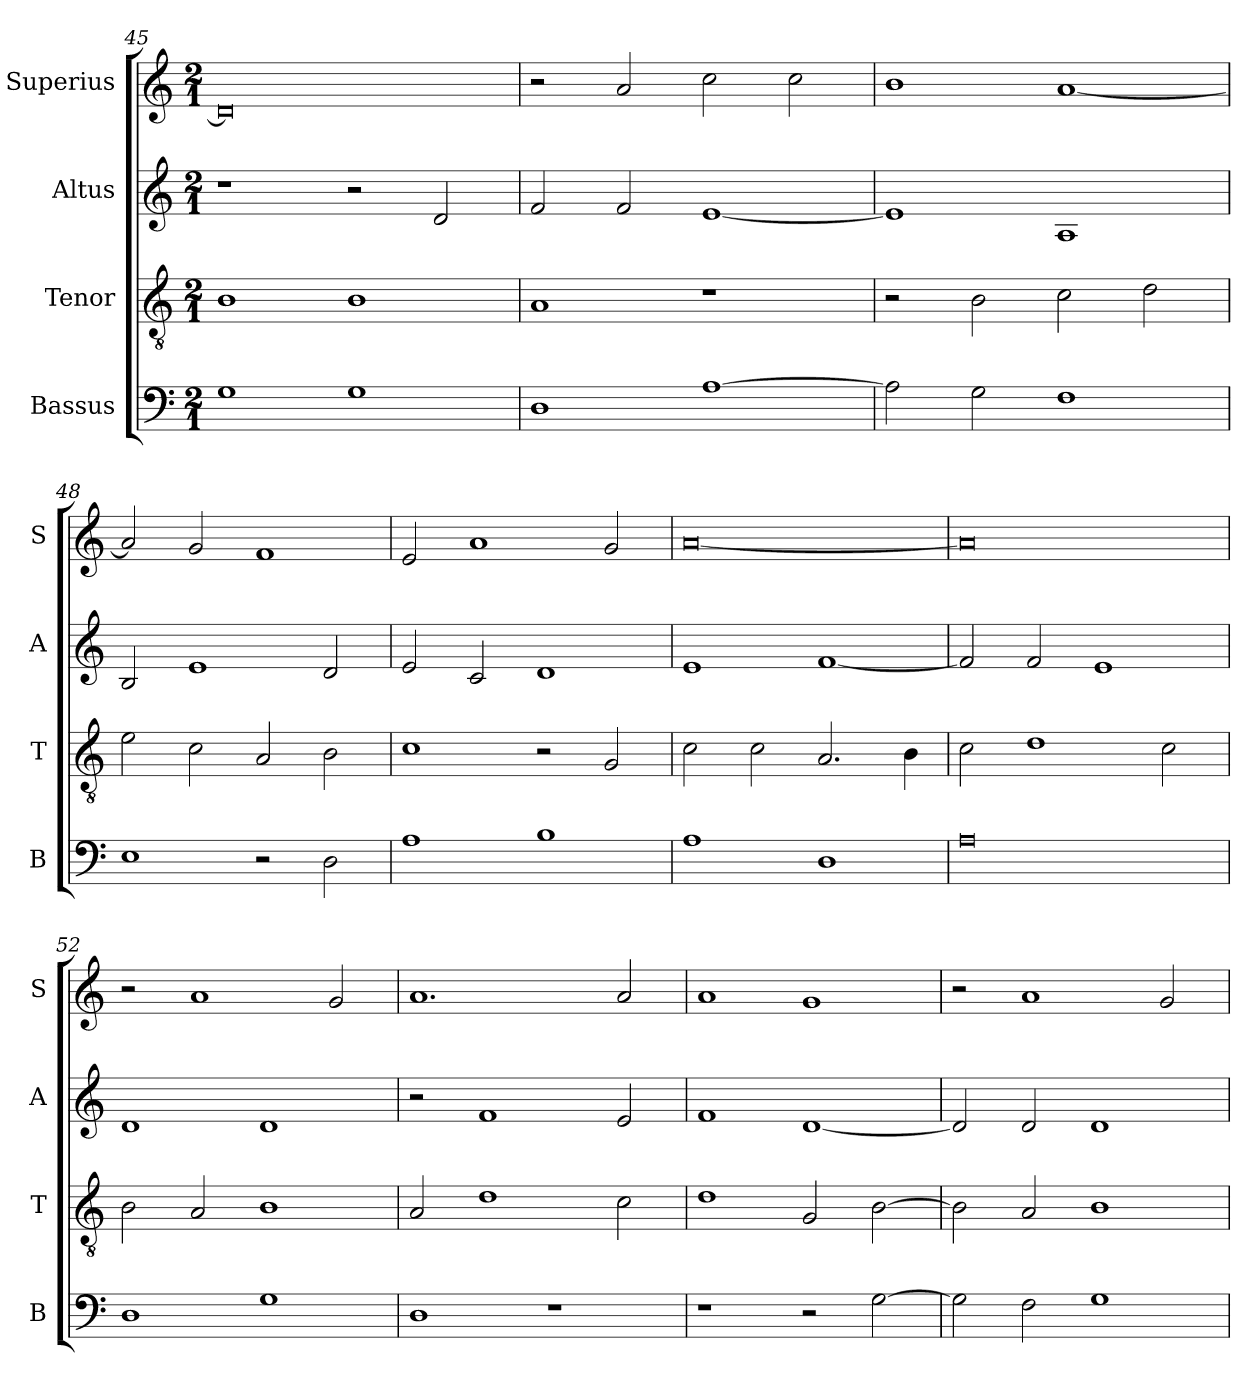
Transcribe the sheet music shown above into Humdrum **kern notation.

**kern	**kern	**kern	**kern
*part4	*part3	*part2	*part1
*staff4	*staff3	*staff2	*staff1
*I"Bassus	*I"Tenor	*I"Altus	*I"Superius
*I'B	*I'T	*I'A	*I'S
*clefF4	*clefGv2	*clefG2	*clefG2
*k[]	*k[]	*k[]	*k[]
*C:	*C:	*C:	*C:
*M2/1	*M2/1	*M2/1	*M2/1
=45	=45	=45	=45
1G	1B	1r	0d]
1G	1B	2r	.
.	.	2d	.
=46	=46	=46	=46
1D	1A	2f	2r
.	.	2f	2a
[1A	1r	[1e	2cc
.	.	.	2cc
=47	=47	=47	=47
2A]	2r	1e]	1b
2G	2B	.	.
1F	2c	1A	[1a
.	2d	.	.
=48	=48	=48	=48
1E	2e	2B	2a]
.	2c	1e	2g
2r	2A	.	1f
2D	2B	2d	.
=49	=49	=49	=49
1A	1c	2e	2e
.	.	2c	1a
1B	2r	1d	.
.	2G	.	2g
=50	=50	=50	=50
1A	2c	1e	[0a
.	2c	.	.
1D	2.A	[1f	.
.	4B	.	.
=51	=51	=51	=51
0A	2c	2f]	0a]
.	1d	2f	.
.	.	1e	.
.	2c	.	.
=52	=52	=52	=52
1D	2B	1d	2r
.	2A	.	1a
1G	1B	1d	.
.	.	.	2g
=53	=53	=53	=53
1D	2A	2r	1.a
.	1d	1f	.
1r	.	.	.
.	2c	2e	2a
=54	=54	=54	=54
1r	1d	1f	1a
2r	2G	[1d	1g
[2G	[2B	.	.
=55	=55	=55	=55
2G]	2B]	2d]	2r
2F	2A	2d	1a
1G	1B	1d	.
.	.	.	2g
=	=	=	=
*-	*-	*-	*-
